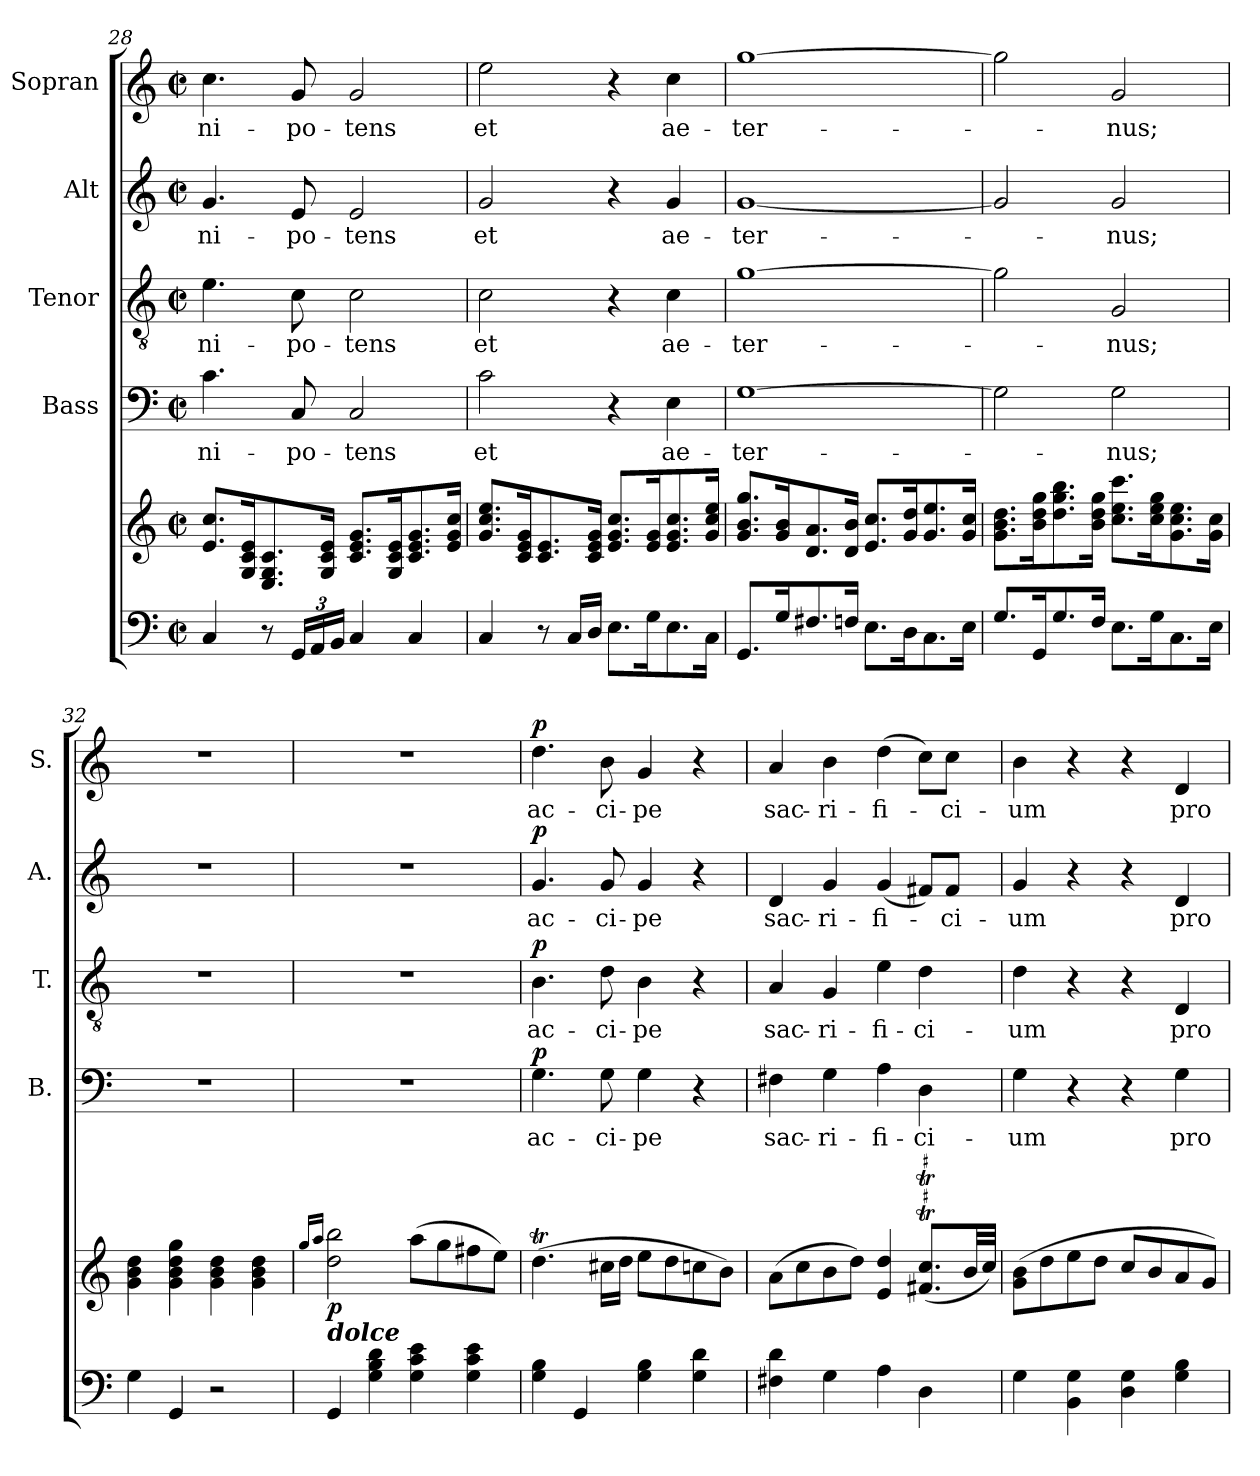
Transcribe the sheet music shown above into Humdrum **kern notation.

**kern	**kern	**dynam	**kern	**text	**dynam	**kern	**text	**dynam	**kern	**text	**dynam	**kern	**text	**dynam
*part5	*part5	*part5	*part4	*part4	*part4	*part3	*part3	*part3	*part2	*part2	*part2	*part1	*part1	*part1
*staff6	*staff5	*staff5/6	*staff4	*staff4	*staff4	*staff3	*staff3	*staff3	*staff2	*staff2	*staff2	*staff1	*staff1	*staff1
*	*	*	*I"Bass	*	*	*I"Tenor	*	*	*I"Alt	*	*	*I"Sopran	*	*
*	*	*	*I'B.	*	*	*I'T.	*	*	*I'A.	*	*	*I'S.	*	*
*clefF4	*clefG2	*	*clefF4	*	*	*clefGv2	*	*	*clefG2	*	*	*clefG2	*	*
*k[]	*k[]	*	*k[]	*	*	*k[]	*	*	*k[]	*	*	*k[]	*	*
*C:	*C:	*	*C:	*	*	*C:	*	*	*C:	*	*	*C:	*	*
*M2/2	*M2/2	*	*M2/2	*	*	*M2/2	*	*	*M2/2	*	*	*M2/2	*	*
*met(c|)	*met(c|)	*	*met(c|)	*	*	*met(c|)	*	*	*met(c|)	*	*	*met(c|)	*	*
=28	=28	=28	=28	=28	=28	=28	=28	=28	=28	=28	=28	=28	=28	=28
!	!	!	!	!LO:LY:b	!	!	!LO:LY:b	!	!	!LO:LY:b	!	!	!LO:LY:b	!
4C/	8.e/ 8.cc/L	.	4.c\	-ni-	.	4.e\	-ni-	.	4.g/	-ni-	.	4.cc\	-ni-	.
.	16G/ 16c/ 16e/k	.	.	.	.	.	.	.	.	.	.	.	.	.
8r	8.E/ 8.G/ 8.c/	.	.	.	.	.	.	.	.	.	.	.	.	.
*Xbrackettup	*	*	*	*	*	*	*	*	*	*	*	*	*	*
!	!	!	!	!LO:LY:b	!	!	!LO:LY:b	!	!	!LO:LY:b	!	!	!LO:LY:b	!
24GG/LL	.	.	8C/	-po-	.	8c\	-po-	.	8e/	-po-	.	8g/	-po-	.
24AA/	.	.	.	.	.	.	.	.	.	.	.	.	.	.
.	16G/ 16c/ 16e/Jk	.	.	.	.	.	.	.	.	.	.	.	.	.
24BB/JJ	.	.	.	.	.	.	.	.	.	.	.	.	.	.
!	!	!	!	!LO:LY:b	!	!	!LO:LY:b	!	!	!LO:LY:b	!	!	!LO:LY:b	!
4C/	8.c/ 8.e/ 8.g/L	.	2C/	-tens	.	2c\	-tens	.	2e/	-tens	.	2g/	-tens	.
.	16G/ 16c/ 16e/k	.	.	.	.	.	.	.	.	.	.	.	.	.
4C/	8.c/ 8.e/ 8.g/	.	.	.	.	.	.	.	.	.	.	.	.	.
.	16e/ 16g/ 16cc/Jk	.	.	.	.	.	.	.	.	.	.	.	.	.
=29	=29	=29	=29	=29	=29	=29	=29	=29	=29	=29	=29	=29	=29	=29
!	!	!	!	!LO:LY:b	!	!	!LO:LY:b	!	!	!LO:LY:b	!	!	!LO:LY:b	!
4C/	8.g/ 8.cc/ 8.ee/L	.	2c\	et	.	2c\	et	.	2g/	et	.	2ee\	et	.
.	16c/ 16e/ 16g/k	.	.	.	.	.	.	.	.	.	.	.	.	.
8r	8.c/ 8.e/	.	.	.	.	.	.	.	.	.	.	.	.	.
16C/LL	.	.	.	.	.	.	.	.	.	.	.	.	.	.
16D/JJ	16c/ 16e/ 16g/Jk	.	.	.	.	.	.	.	.	.	.	.	.	.
8.E\L	8.e/ 8.g/ 8.cc/L	.	4r	.	.	4r	.	.	4r	.	.	4r	.	.
16G\k	16e/ 16g/k	.	.	.	.	.	.	.	.	.	.	.	.	.
!	!	!	!	!LO:LY:b	!	!	!LO:LY:b	!	!	!LO:LY:b	!	!	!LO:LY:b	!
8.E\	8.e/ 8.g/ 8.cc/	.	4E\	ae-	.	4c\	ae-	.	4g/	ae-	.	4cc\	ae-	.
16C\Jk	16g/ 16cc/ 16ee/Jk	.	.	.	.	.	.	.	.	.	.	.	.	.
!!LO:LB:g=z
=30	=30	=30	=30	=30	=30	=30	=30	=30	=30	=30	=30	=30	=30	=30
!	!	!	!	!LO:LY:b	!	!	!LO:LY:b	!	!	!LO:LY:b	!	!	!LO:LY:b	!
8.GG/L	8.g/ 8.b/ 8.gg/L	.	[1G	-ter-	.	[1g	-ter-	.	[1g	-ter-	.	[1gg	-ter-	.
16G/k	16g/ 16b/k	.	.	.	.	.	.	.	.	.	.	.	.	.
8.F#X/	8.d/ 8.a/	.	.	.	.	.	.	.	.	.	.	.	.	.
16Fn/Jk	16d/ 16b/Jk	.	.	.	.	.	.	.	.	.	.	.	.	.
8.E\L	8.e/ 8.cc/L	.	.	.	.	.	.	.	.	.	.	.	.	.
16D\k	16g/ 16dd/k	.	.	.	.	.	.	.	.	.	.	.	.	.
8.C\	8.g/ 8.ee/	.	.	.	.	.	.	.	.	.	.	.	.	.
16E\Jk	16g/ 16cc/Jk	.	.	.	.	.	.	.	.	.	.	.	.	.
=31	=31	=31	=31	=31	=31	=31	=31	=31	=31	=31	=31	=31	=31	=31
8.G/L	8.g\ 8.b\ 8.dd\L	.	2G\]	.	.	2g\]	.	.	2g/]	.	.	2gg\]	.	.
16GG/k	16b\ 16dd\ 16gg\k	.	.	.	.	.	.	.	.	.	.	.	.	.
8.G/	8.dd\ 8.gg\ 8.bb\	.	.	.	.	.	.	.	.	.	.	.	.	.
16F/Jk	16b\ 16dd\ 16gg\Jk	.	.	.	.	.	.	.	.	.	.	.	.	.
!	!	!	!	!LO:LY:b	!	!	!LO:LY:b	!	!	!LO:LY:b	!	!	!LO:LY:b	!
8.E\L	8.cc\ 8.ee\ 8.ccc\L	.	2G\	-nus;	.	2G/	-nus;	.	2g/	-nus;	.	2g/	-nus;	.
16G\k	16cc\ 16ee\ 16gg\k	.	.	.	.	.	.	.	.	.	.	.	.	.
8.C\	8.g\ 8.cc\ 8.ee\	.	.	.	.	.	.	.	.	.	.	.	.	.
16E\Jk	16g\ 16cc\Jk	.	.	.	.	.	.	.	.	.	.	.	.	.
=32	=32	=32	=32	=32	=32	=32	=32	=32	=32	=32	=32	=32	=32	=32
4G\	4g\ 4b\ 4dd\	.	1r	.	.	1r	.	.	1r	.	.	1r	.	.
4GG/	4g\ 4b\ 4dd\ 4gg\	.	.	.	.	.	.	.	.	.	.	.	.	.
2r	4g\ 4b\ 4dd\	.	.	.	.	.	.	.	.	.	.	.	.	.
.	4g\ 4b\ 4dd\	.	.	.	.	.	.	.	.	.	.	.	.	.
=33	=33	=33	=33	=33	=33	=33	=33	=33	=33	=33	=33	=33	=33	=33
.	16qgg/LL	.	.	.	.	.	.	.	.	.	.	.	.	.
.	16qaa/JJ	.	.	.	.	.	.	.	.	.	.	.	.	.
!	!LO:TX:b:Bi:t=dolce	!	!	!	!	!	!	!	!	!	!	!	!	!
!	!	!LO:DY:b	!	!	!	!	!	!	!	!	!	!	!	!
4GG/	2dd\ 2bb\	p	1r	.	.	1r	.	.	1r	.	.	1r	.	.
4G\ 4B\ 4d\	.	.	.	.	.	.	.	.	.	.	.	.	.	.
4G\ 4c\ 4e\	(>8aa\L	.	.	.	.	.	.	.	.	.	.	.	.	.
.	8gg\	.	.	.	.	.	.	.	.	.	.	.	.	.
4G\ 4c\ 4e\	8ff#X\	.	.	.	.	.	.	.	.	.	.	.	.	.
.	8ee\J)	.	.	.	.	.	.	.	.	.	.	.	.	.
=34	=34	=34	=34	=34	=34	=34	=34	=34	=34	=34	=34	=34	=34	=34
!	!	!	!	!LO:LY:b	!LO:DY:a	!	!LO:LY:b	!LO:DY:a	!	!LO:LY:b	!LO:DY:a	!	!LO:LY:b	!LO:DY:a
4G\ 4B\	(>4.ddT\	.	4.G\	ac-	p	4.B\	ac-	p	4.g/	ac-	p	4.dd\	ac-	p
4GG/	.	.	.	.	.	.	.	.	.	.	.	.	.	.
!	!	!	!	!LO:LY:b	!	!	!LO:LY:b	!	!	!LO:LY:b	!	!	!LO:LY:b	!
.	16cc#X\LL	.	8G\	-ci-	.	8d\	-ci-	.	8g/	-ci-	.	8b\	-ci-	.
.	16dd\JJ	.	.	.	.	.	.	.	.	.	.	.	.	.
!	!	!	!	!LO:LY:b	!	!	!LO:LY:b	!	!	!LO:LY:b	!	!	!LO:LY:b	!
4G\ 4B\	8ee\L	.	4G\	-pe	.	4B\	-pe	.	4g/	-pe	.	4g/	-pe	.
.	8dd\	.	.	.	.	.	.	.	.	.	.	.	.	.
4G\ 4d\	8ccn\	.	4r	.	.	4r	.	.	4r	.	.	4r	.	.
.	8b\J)	.	.	.	.	.	.	.	.	.	.	.	.	.
!!LO:PB:g=z
=35	=35	=35	=35	=35	=35	=35	=35	=35	=35	=35	=35	=35	=35	=35
!	!	!	!	!LO:LY:b	!	!	!LO:LY:b	!	!	!LO:LY:b	!	!	!LO:LY:b	!
4F#X\ 4d\	(>8a\L	.	4F#X\	sac-	.	4A/	sac-	.	4d/	sac-	.	4a/	sac-	.
.	8cc\	.	.	.	.	.	.	.	.	.	.	.	.	.
!	!	!	!	!LO:LY:b	!	!	!LO:LY:b	!	!	!LO:LY:b	!	!	!LO:LY:b	!
4G\	8b\	.	4G\	-ri-	.	4G/	-ri-	.	4g/	-ri-	.	4b\	-ri-	.
.	8dd\J)	.	.	.	.	.	.	.	.	.	.	.	.	.
!	!	!	!	!LO:LY:b	!	!	!LO:LY:b	!	!	!LO:LY:b	!	!	!LO:LY:b	!
4A\	4e/ 4dd/	.	4A\	-fi-	.	4e\	-fi-	.	(<4g/	-fi-	.	(>4dd\	-fi-	.
!	!	!	!	!LO:LY:b	!	!	!LO:LY:b	!	!	!	!	!	!	!
4D\	(<8.f#X/T 8.cc/TL	.	4D\	-ci-	.	4d\	-ci-	.	8f#X/L)	.	.	8cc\L)	.	.
!	!	!	!	!	!	!	!	!	!	!LO:LY:b	!	!	!LO:LY:b	!
.	.	.	.	.	.	.	.	.	8f#/J	-ci-	.	8cc\J	-ci-	.
.	32b/LL	.	.	.	.	.	.	.	.	.	.	.	.	.
.	32cc/JJJ)	.	.	.	.	.	.	.	.	.	.	.	.	.
=36	=36	=36	=36	=36	=36	=36	=36	=36	=36	=36	=36	=36	=36	=36
!	!	!	!	!LO:LY:b	!	!	!LO:LY:b	!	!	!LO:LY:b	!	!	!LO:LY:b	!
4G\	(>8g\ 8b\L	.	4G\	-um	.	4d\	-um	.	4g/	-um	.	4b\	-um	.
.	8dd\	.	.	.	.	.	.	.	.	.	.	.	.	.
4BB\ 4G\	8ee\	.	4r	.	.	4r	.	.	4r	.	.	4r	.	.
.	8dd\J	.	.	.	.	.	.	.	.	.	.	.	.	.
4D\ 4G\	8cc/L	.	4r	.	.	4r	.	.	4r	.	.	4r	.	.
.	8b/	.	.	.	.	.	.	.	.	.	.	.	.	.
!	!	!	!	!LO:LY:b	!	!	!LO:LY:b	!	!	!LO:LY:b	!	!	!LO:LY:b	!
4G\ 4B\	8a/	.	4G\	pro	.	4D/	pro	.	4d/	pro	.	4d/	pro	.
.	8g/J)	.	.	.	.	.	.	.	.	.	.	.	.	.
=	=	=	=	=	=	=	=	=	=	=	=	=	=	=
*-	*-	*-	*-	*-	*-	*-	*-	*-	*-	*-	*-	*-	*-	*-
